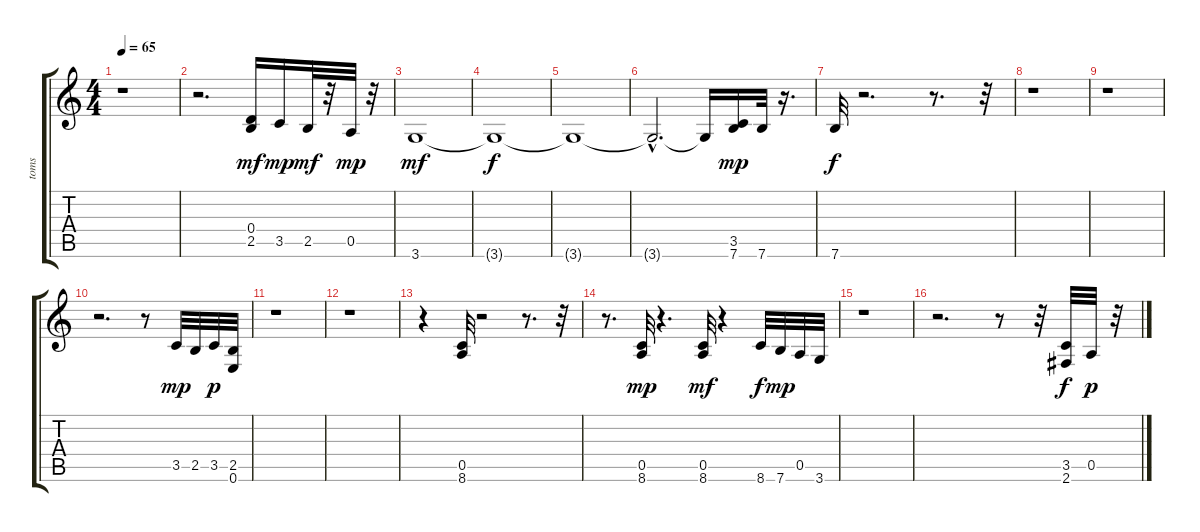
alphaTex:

\track ("toms" "toms") {instrument acousticguitarnylon}
\staff {score tabs}
\tuning (E4 B3 G3 D3 A2 E2) {hide}
\ts (4 4)
\tempo 65
\clef g2
\ks c
r.1{dy f} |
r.2{d} (0.4 2.5).16{dy mf} 3.5.16{dy mp} 2.5.32{dy mf} r.32 0.5.32{dy mp} r.32 |
3.6.1{dy mf} |
3.6{t}.1{dy f} |
3.6{t}.1 |
3.6{hac t}.2{d} 3.6{t}.16 (3.5 7.6).16{dy mp} 7.6.32 r.16{d} |
7.6.32{dy f} r.2{d} r.8{d} r.32 |
r.1 |
r.1 |
r.2{d} r.8 3.5.32{dy mp} 2.5.32 3.5.32{dy p} (2.5 0.6).32 |
r.1 |
r.1 |
r.4 (0.5 8.6).32 r.2 r.8{d} r.32 |
r.8{d} (0.5 8.6).32{dy mp} r.4{d} (0.5 8.6).32{dy mf} r.4 8.6.32{dy f} 7.6.32{dy mp} 0.5.32 3.6.32 |
r.1 |
r.2{d} r.8 r.32 (3.5 2.6).32{dy f} 0.5.32{dy p} r.32
